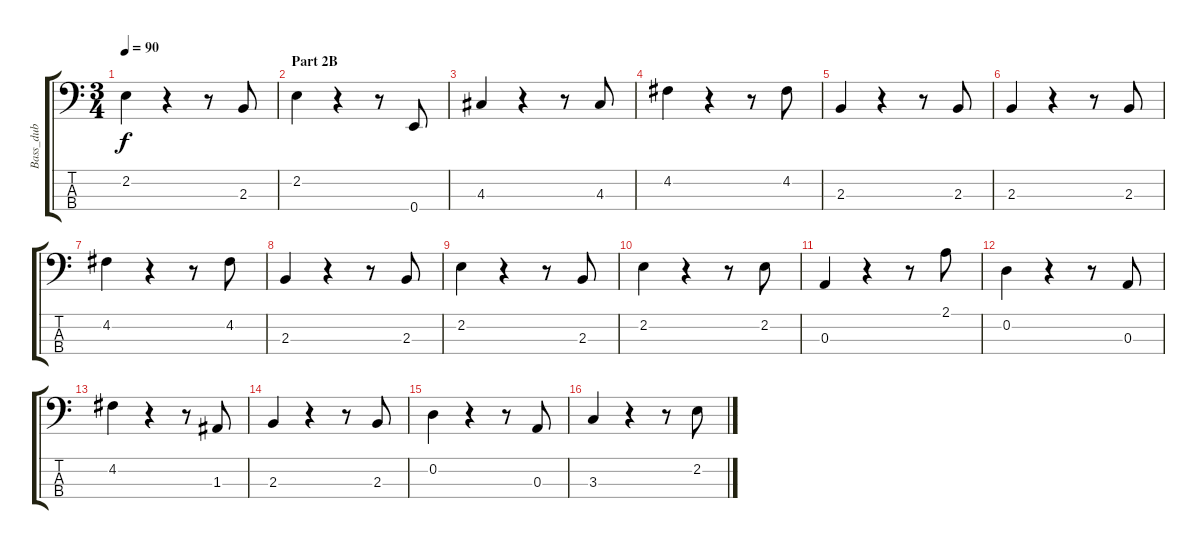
\track ("Bass_dub" "Bass_dub") {instrument electricguitarmuted}
\staff {score tabs}
\tuning (G2 D2 A1 E1) {hide}
\ts (3 4)
\tempo 90
\clef f4
\ks c
2.2.4{dy f} r.4 r.8 2.3.8 |
\section ("" "Part 2B")
2.2.4 r.4 r.8 0.4.8 |
4.3.4 r.4 r.8 4.3.8 |
4.2.4 r.4 r.8 4.2.8 |
2.3.4 r.4 r.8 2.3.8 |
2.3.4 r.4 r.8 2.3.8 |
4.2.4 r.4 r.8 4.2.8 |
2.3.4 r.4 r.8 2.3.8 |
2.2.4 r.4 r.8 2.3.8 |
2.2.4 r.4 r.8 2.2.8 |
0.3.4 r.4 r.8 2.1.8 |
0.2.4 r.4 r.8 0.3.8 |
4.2.4 r.4 r.8 1.3.8 |
2.3.4 r.4 r.8 2.3.8 |
0.2.4 r.4 r.8 0.3.8 |
3.3.4 r.4 r.8 2.2.8
